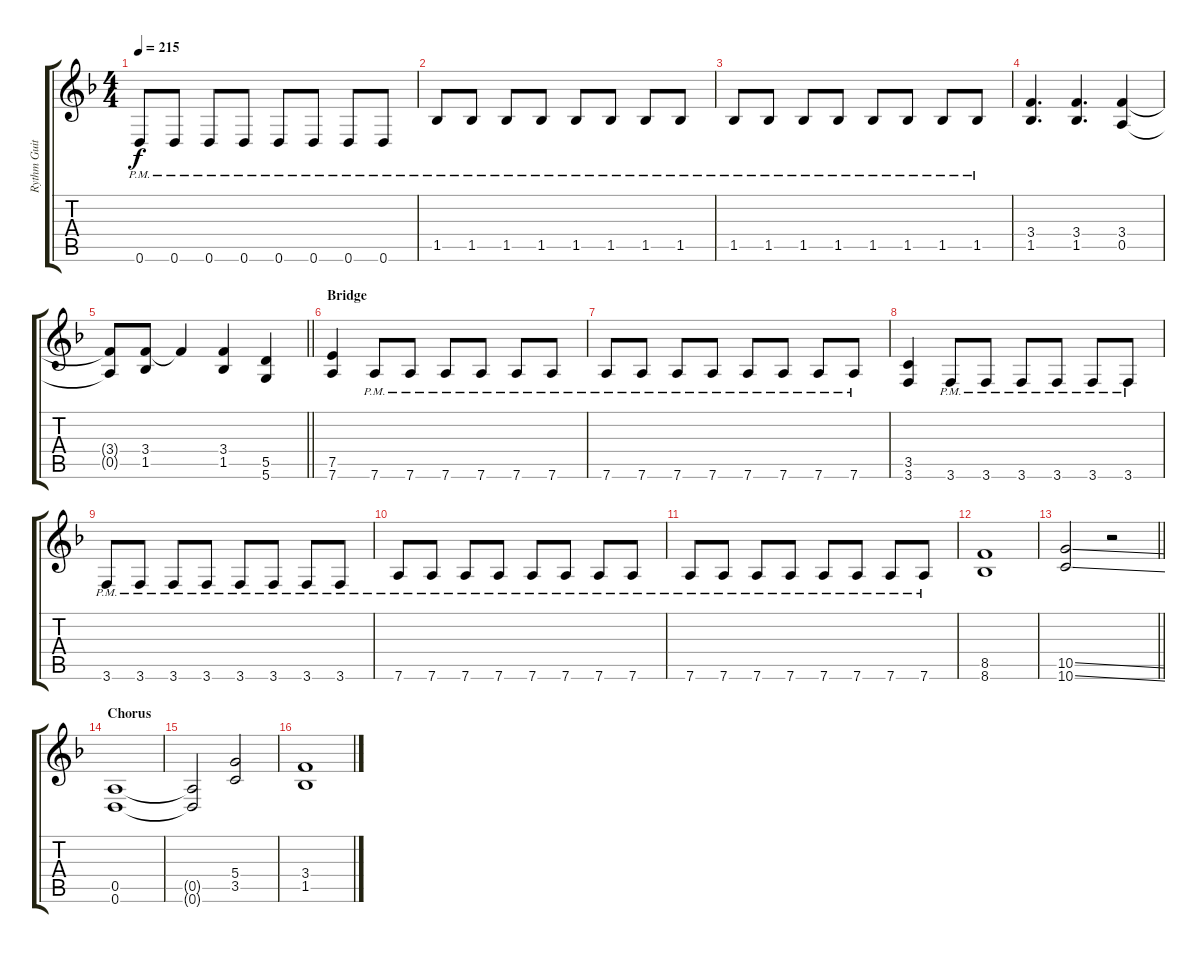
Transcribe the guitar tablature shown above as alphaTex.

\track ("Rythm Guitar" "Rythm Guit") {instrument overdrivenguitar}
\staff {score tabs}
\tuning (E4 B3 G3 D3 A2 D2) {hide}
\ts (4 4)
\tempo 215
\clef g2
\ks f
0.6{pm}.8{dy f} 0.6{pm}.8 0.6{pm}.8 0.6{pm}.8 0.6{pm}.8 0.6{pm}.8 0.6{pm}.8 0.6{pm}.8 |
1.5{pm}.8 1.5{pm}.8 1.5{pm}.8 1.5{pm}.8 1.5{pm}.8 1.5{pm}.8 1.5{pm}.8 1.5{pm}.8 |
1.5{pm}.8 1.5{pm}.8 1.5{pm}.8 1.5{pm}.8 1.5{pm}.8 1.5{pm}.8 1.5{pm}.8 1.5{pm}.8 |
(3.4 1.5).4{d} (3.4 1.5).4{d} (3.4 0.5).4 |
\barLineRight lightlight
(3.4{t} 0.5{t}).8 (3.4 1.5).8 3.4{t}.4 (3.4 1.5).4 (5.5 5.6).4 |
\section ("" "Bridge")
(7.5 7.6).4 7.6{pm}.8 7.6{pm}.8 7.6{pm}.8 7.6{pm}.8 7.6{pm}.8 7.6{pm}.8 |
7.6{pm}.8 7.6{pm}.8 7.6{pm}.8 7.6{pm}.8 7.6{pm}.8 7.6{pm}.8 7.6{pm}.8 7.6{pm}.8 |
(3.5 3.6).4 3.6{pm}.8 3.6{pm}.8 3.6{pm}.8 3.6{pm}.8 3.6{pm}.8 3.6{pm}.8 |
3.6{pm}.8 3.6{pm}.8 3.6{pm}.8 3.6{pm}.8 3.6{pm}.8 3.6{pm}.8 3.6{pm}.8 3.6{pm}.8 |
7.6{pm}.8 7.6{pm}.8 7.6{pm}.8 7.6{pm}.8 7.6{pm}.8 7.6{pm}.8 7.6{pm}.8 7.6{pm}.8 |
7.6{pm}.8 7.6{pm}.8 7.6{pm}.8 7.6{pm}.8 7.6{pm}.8 7.6{pm}.8 7.6{pm}.8 7.6{pm}.8 |
(8.5 8.6).1 |
\barLineRight lightlight
(10.5{ss} 10.6{ss}).2 r.2 |
\section ("" "Chorus")
(0.5 0.6).1 |
(0.5{t} 0.6{t}).2 (5.4 3.5).2 |
(3.4 1.5).1
